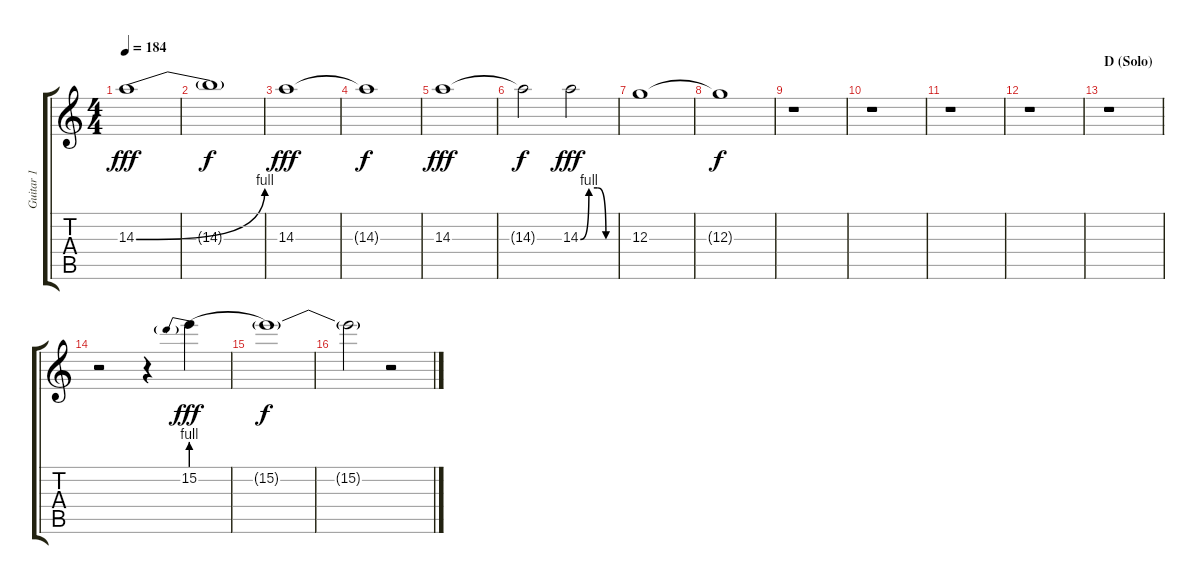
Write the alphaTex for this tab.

\track ("Guitar 1" "Guitar 1") {instrument distortionguitar}
\staff {score tabs}
\tuning (E4 B3 G3 D3 A2 E2) {hide}
\ts (4 4)
\tempo 184
\clef g2
\ks c
14.3{be (bend 0 0 60 4)}.1{dy fff} |
14.3{t}.1{dy f} |
14.3.1{dy fff} |
14.3{t}.1{dy f} |
14.3.1{dy fff} |
14.3{t}.2{dy f} 14.3{be (custom 0 0 15 4 30 4 45 0 60 0)}.2{dy fff} |
12.3.1 |
12.3{t}.1{dy f} |
r.1 |
r.1 |
r.1 |
r.1 |
\section ("" "D (Solo)")
r.1 |
r.2 r.4 15.2{be (prebend 0 4 60 4)}.4{dy fff} |
15.2{t}.1{dy f} |
15.2{t}.2 r.2
